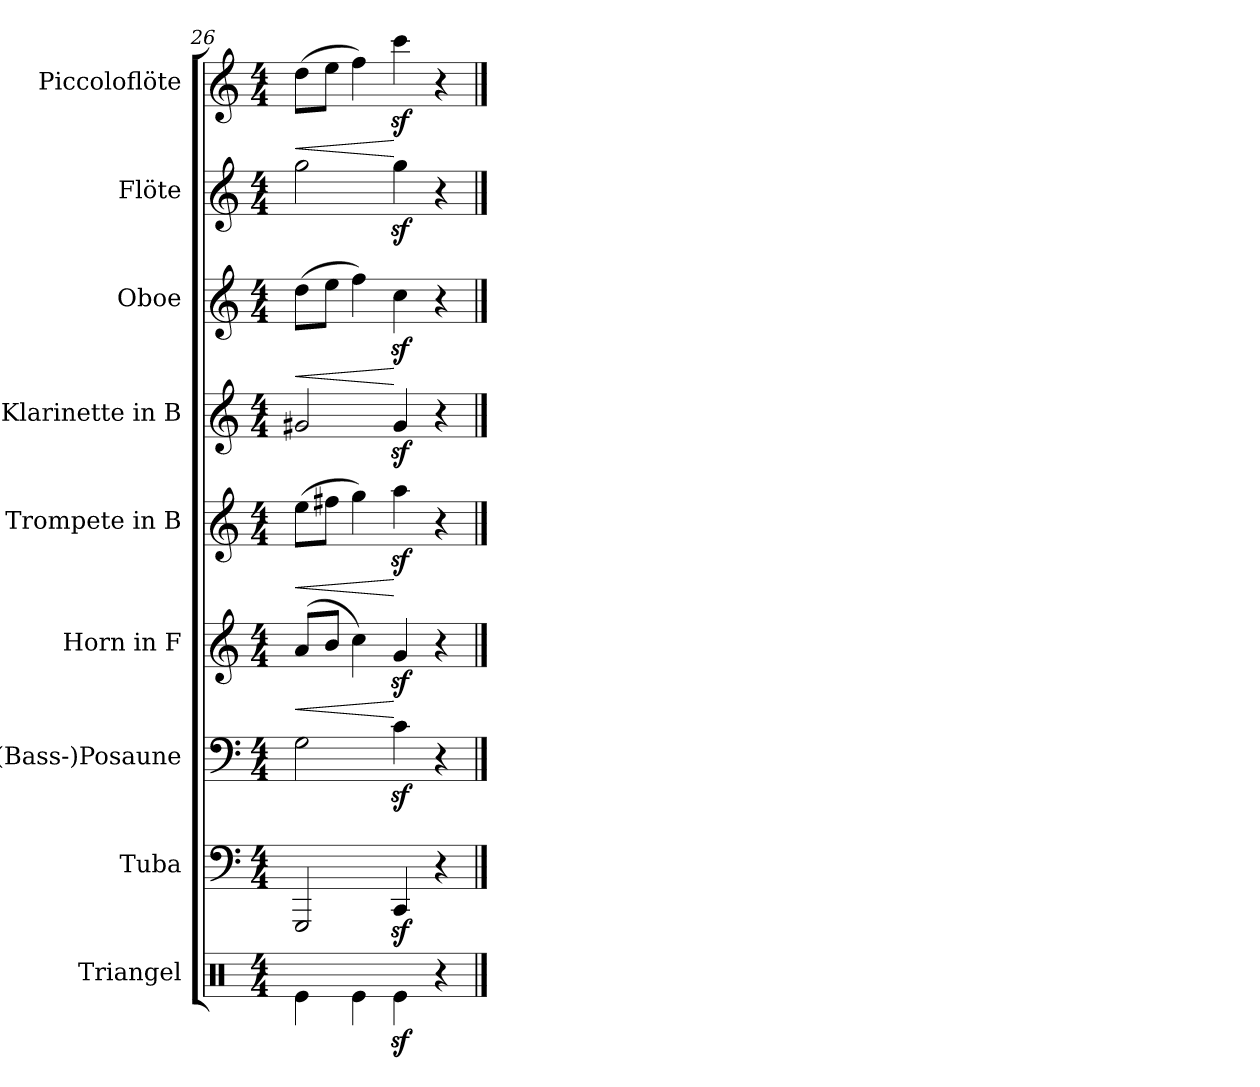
**kern	**kern	**kern	**kern	**dynam	**kern	**dynam	**kern	**kern	**dynam	**kern	**kern	**dynam
*part9	*part8	*part7	*part6	*part6	*part5	*part5	*part4	*part3	*part3	*part2	*part1	*part1
*staff9	*staff8	*staff7	*staff6	*staff6	*staff5	*staff5	*staff4	*staff3	*staff3	*staff2	*staff1	*staff1
*I"Triangel	*I"Tuba	*I"(Bass-)Posaune	*I"Horn in F	*	*I"Trompete in B	*	*I"Klarinette in B	*I"Oboe	*	*I"Flöte	*I"Piccoloflöte	*
*I'Trgl.	*I'Tba.	*I'Psn.	*	*	*	*	*	*I'Ob.	*	*I'Fl.	*I'Picc.	*
*clefX	*clefF4	*clefF4	*clefG2	*	*clefG2	*	*clefG2	*clefG2	*	*clefG2	*clefG2	*
*	*	*	*ITrd4c7	*	*ITrd1c2	*	*ITrd1c2	*	*	*	*ITrd-7c-12	*
*k[]	*k[]	*k[]	*k[b-]	*	*k[b-e-]	*	*k[b-e-]	*k[]	*	*k[]	*k[]	*
*M4/4	*M4/4	*M4/4	*M4/4	*	*M4/4	*	*M4/4	*M4/4	*	*M4/4	*M4/4	*
=26	=26	=26	=26	=26	=26	=26	=26	=26	=26	=26	=26	=26
!	!	!	!	!LO:HP:b	!	!LO:HP:b	!	!	!LO:HP:b	!	!	!LO:HP:b
4Re\	2GGG/	2G\	(>8d/L	<	(>8dd\L	<	2f#X/	(>8dd\L	<	2gg\	(>8ddd\L	<
.	.	.	8e/J	.	8een\J	.	.	8ee\J	.	.	8eee\J	.
4Re\	.	.	4f\)	.	4ff\)	.	.	4ff\)	.	.	4fff\)	.
4Rez<\	4CCz</	4cz<\	4cz</	[	4ggz<\	[	4f#z</	4ccz<\	[	4ggz<\	4ccccz<\	[
4r	4r	4r	4r	.	4r	.	4r	4r	.	4r	4r	.
==	==	==	==	==	==	==	==	==	==	==	==	==
*-	*-	*-	*-	*-	*-	*-	*-	*-	*-	*-	*-	*-
